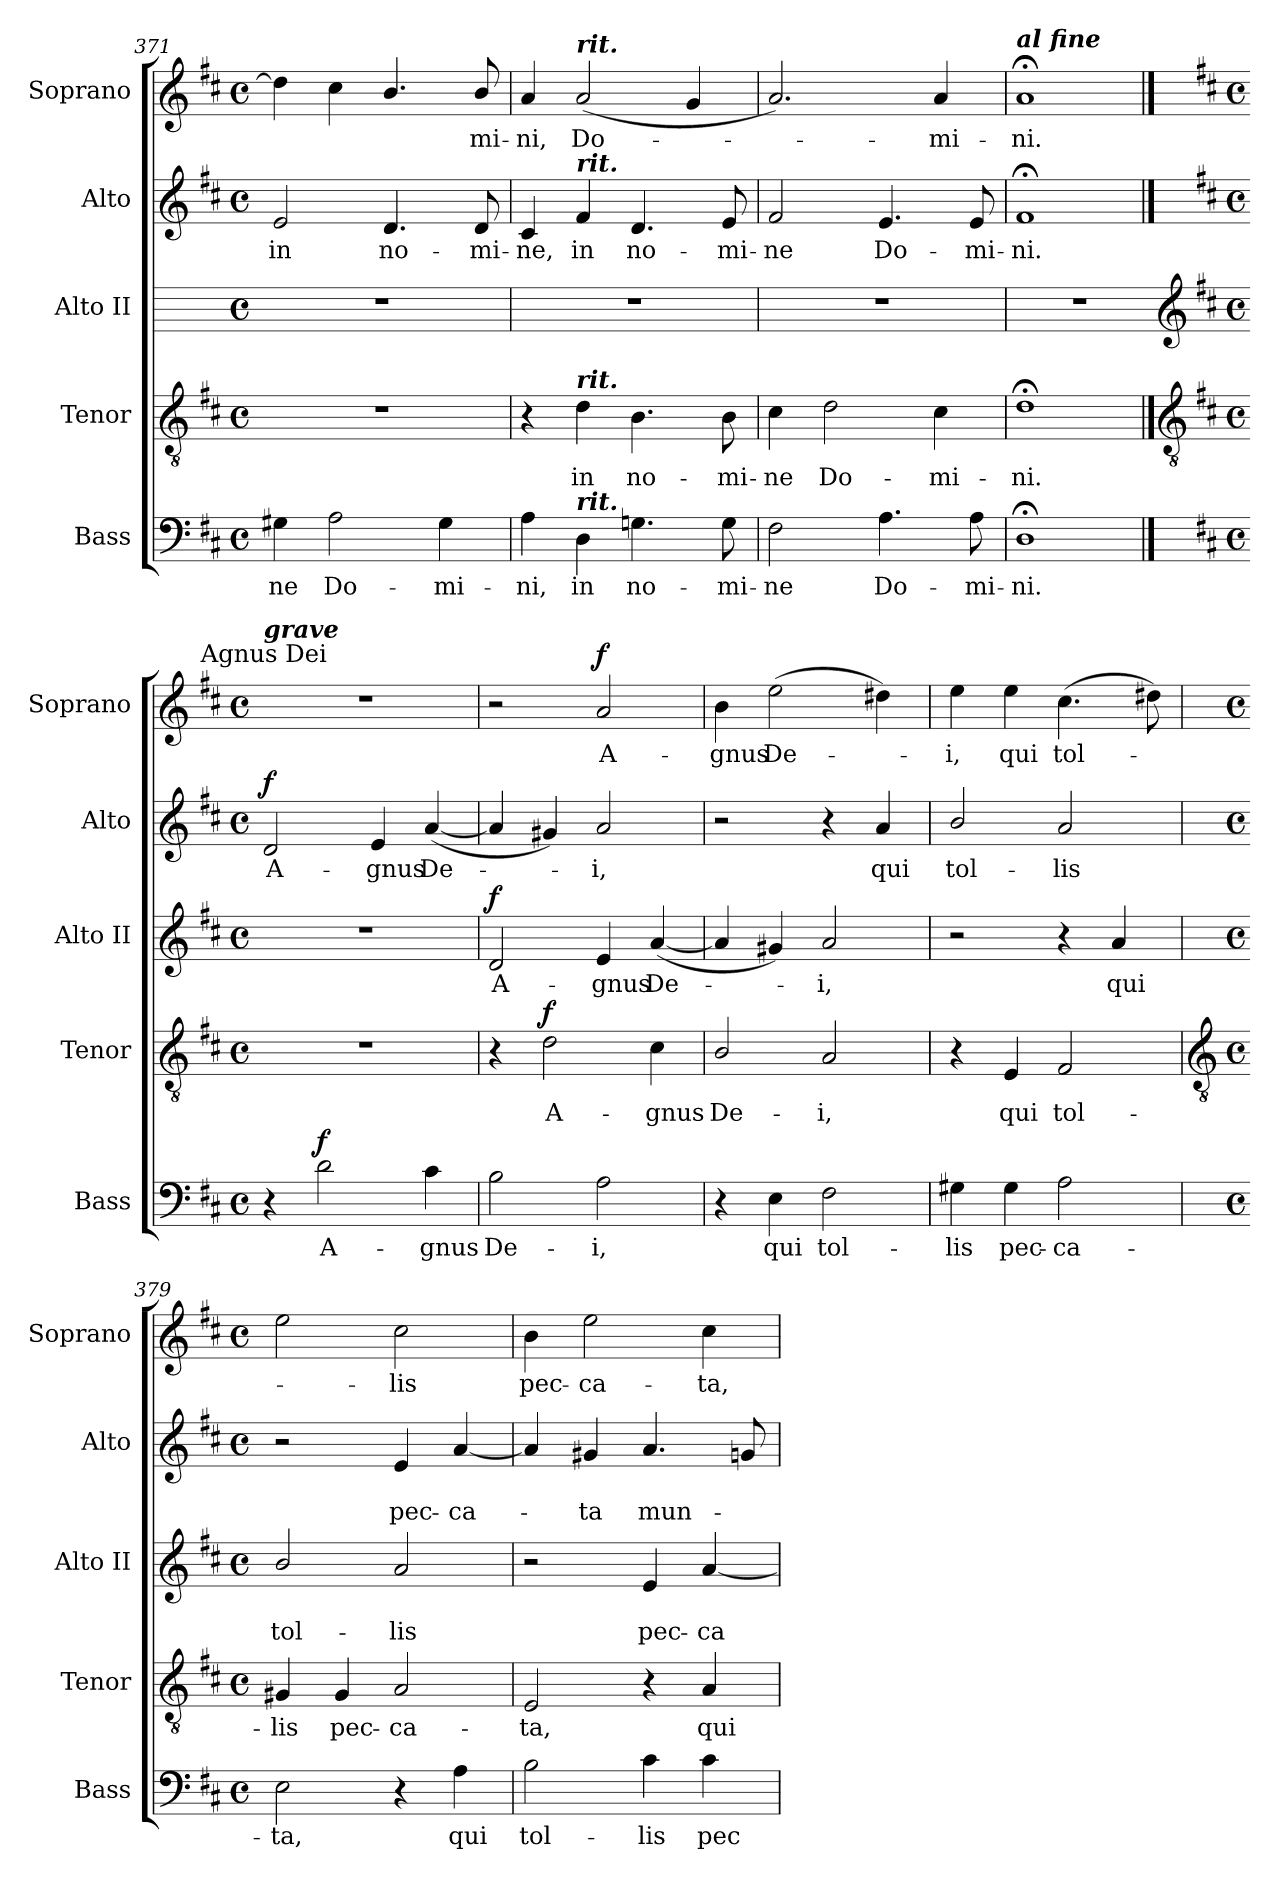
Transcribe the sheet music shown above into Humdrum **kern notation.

**kern	**text	**dynam	**kern	**text	**dynam	**kern	**text	**text	**dynam	**kern	**text	**text	**dynam	**kern	**text	**dynam
*part5	*part5	*part5	*part4	*part4	*part4	*part3	*part3	*part3	*part3	*part2	*part2	*part2	*part2	*part1	*part1	*part1
*staff5	*staff5	*staff5	*staff4	*staff4	*staff4	*staff3	*staff3	*staff3	*staff3	*staff2	*staff2	*staff2	*staff2	*staff1	*staff1	*staff1
*I"Bass	*	*	*I"Tenor	*	*	*I"Alto II	*	*	*	*I"Alto	*	*	*	*I"Soprano	*	*
*I'Bass	*	*	*I'Tenor	*	*	*I'Alto II	*	*	*	*I'Alto	*	*	*	*I'Soprano	*	*
*clefF4	*	*	*clefGv2	*	*	*	*	*	*	*clefG2	*	*	*	*clefG2	*	*
*k[f#c#]	*	*	*k[f#c#]	*	*	*	*	*	*	*k[f#c#]	*	*	*	*k[f#c#]	*	*
*D:	*	*	*D:	*	*	*	*	*	*	*D:	*	*	*	*D:	*	*
*M4/4	*	*	*M4/4	*	*	*M4/4	*	*	*	*M4/4	*	*	*	*M4/4	*	*
*met(c)	*	*	*met(c)	*	*	*met(c)	*	*	*	*met(c)	*	*	*	*met(c)	*	*
=371	=371	=371	=371	=371	=371	=371	=371	=371	=371	=371	=371	=371	=371	=371	=371	=371
!	!LO:LY:b	!	!	!	!	!	!	!	!	!	!LO:LY:b	!	!	!	!	!
4G#X	-ne	.	1r	.	.	1r	.	.	.	2e	in	.	.	4dd]	.	.
!	!LO:LY:b	!	!	!	!	!	!	!	!	!	!	!	!	!	!	!
2A	Do-	.	.	.	.	.	.	.	.	.	.	.	.	4cc#	.	.
!	!	!	!	!	!	!	!	!	!	!	!LO:LY:b	!	!	!	!	!
.	.	.	.	.	.	.	.	.	.	4.d	no-	.	.	4.b/	.	.
!	!LO:LY:b	!	!	!	!	!	!	!	!	!	!	!	!	!	!	!
4G#	-mi-	.	.	.	.	.	.	.	.	.	.	.	.	.	.	.
!	!	!	!	!	!	!	!	!	!	!	!LO:LY:b	!	!	!	!LO:LY:b	!
.	.	.	.	.	.	.	.	.	.	8d	-mi-	.	.	8b/	mi-	.
=372	=372	=372	=372	=372	=372	=372	=372	=372	=372	=372	=372	=372	=372	=372	=372	=372
!	!LO:LY:b	!	!	!	!	!	!	!	!	!	!LO:LY:b	!	!	!	!LO:LY:b	!
4A	-ni,	.	4r	.	.	1r	.	.	.	4c#	-ne,	.	.	4a	-ni,	.
!	!	!	!	!	!	!	!	!	!	!	!	!	!	!LO:TX:a:Bi:t=rit.	!	!
!	!	!	!	!	!	!	!	!	!	!LO:TX:a:Bi:t=rit.	!	!	!	!	!	!
!	!	!	!LO:TX:a:Bi:t=rit.	!	!	!	!	!	!	!	!	!	!	!	!	!
!LO:TX:a:Bi:t=rit.	!	!	!	!	!	!	!	!	!	!	!	!	!	!	!	!
!	!LO:LY:b	!	!	!LO:LY:b	!	!	!	!	!	!	!LO:LY:b	!	!	!	!LO:LY:b	!
4D	in	.	4d	in	.	.	.	.	.	4f#	in	.	.	(<2a	Do-	.
!	!LO:LY:b	!	!	!LO:LY:b	!	!	!	!	!	!	!LO:LY:b	!	!	!	!	!
4.Gn	no-	.	4.B	no-	.	.	.	.	.	4.d	no-	.	.	.	.	.
.	.	.	.	.	.	.	.	.	.	.	.	.	.	4g	.	.
!	!LO:LY:b	!	!	!LO:LY:b	!	!	!	!	!	!	!LO:LY:b	!	!	!	!	!
8G	-mi-	.	8B	-mi-	.	.	.	.	.	8e	-mi-	.	.	.	.	.
=373	=373	=373	=373	=373	=373	=373	=373	=373	=373	=373	=373	=373	=373	=373	=373	=373
!	!LO:LY:b	!	!	!LO:LY:b	!	!	!	!	!	!	!LO:LY:b	!	!	!	!	!
2F#	-ne	.	4c#	-ne	.	1r	.	.	.	2f#	-ne	.	.	2.a)	.	.
!	!	!	!	!LO:LY:b	!	!	!	!	!	!	!	!	!	!	!	!
.	.	.	2d	Do-	.	.	.	.	.	.	.	.	.	.	.	.
!	!LO:LY:b	!	!	!	!	!	!	!	!	!	!LO:LY:b	!	!	!	!	!
4.A	Do-	.	.	.	.	.	.	.	.	4.e	Do-	.	.	.	.	.
!	!	!	!	!LO:LY:b	!	!	!	!	!	!	!	!	!	!	!LO:LY:b	!
.	.	.	4c#	-mi-	.	.	.	.	.	.	.	.	.	4a	mi-	.
!	!LO:LY:b	!	!	!	!	!	!	!	!	!	!LO:LY:b	!	!	!	!	!
8A	-mi-	.	.	.	.	.	.	.	.	8e	-mi-	.	.	.	.	.
=374	=374	=374	=374	=374	=374	=374	=374	=374	=374	=374	=374	=374	=374	=374	=374	=374
!	!	!	!	!	!	!	!	!	!	!	!	!	!	!LO:TX:a:Bi:t=al fine	!	!
!	!LO:LY:b	!	!	!LO:LY:b	!	!	!	!	!	!	!LO:LY:b	!	!	!	!LO:LY:b	!
1D;<	-ni.	.	1d;<	-ni.	.	1r	.	.	.	1f#;<	-ni.	.	.	1a;<	-ni.	.
!!LO:LB:g=z
==375	==375	==375	==375	==375	==375	=375	==375	==375	==375	==375	==375	==375	==375	==375	==375	==375
*	*	*	*clefGv2	*	*	*clefG2	*	*	*	*	*	*	*	*	*	*
*	*	*	*	*	*	*k[f#c#]	*	*	*	*	*	*	*	*	*	*
*	*	*	*	*	*	*D:	*	*	*	*	*	*	*	*	*	*
*M4/4	*	*	*M4/4	*	*	*M4/4	*	*	*	*M4/4	*	*	*	*M4/4	*	*
*met(c)	*	*	*met(c)	*	*	*met(c)	*	*	*	*met(c)	*	*	*	*met(c)	*	*
*	*	*	*	*	*	*	*	*	*	*	*	*	*	*MM58	*	*
!	!	!	!	!	!	!	!	!	!	!	!	!	!	!LO:TX:a:cj:t=Agnus Dei	!	!
!	!	!	!	!	!	!	!	!	!	!	!	!	!	!LO:TX:a:Bi:t=grave	!	!
!	!	!	!	!	!	!	!	!	!	!	!LO:LY:b	!	!LO:DY:b	!	!	!
4r	.	.	1r	.	.	1r	.	.	.	2d	A-	.	f	1r	.	.
!	!LO:LY:b	!LO:DY:b	!	!	!	!	!	!	!	!	!	!	!	!	!	!
2d	A-	f	.	.	.	.	.	.	.	.	.	.	.	.	.	.
!	!	!	!	!	!	!	!	!	!	!	!LO:LY:b	!	!	!	!	!
.	.	.	.	.	.	.	.	.	.	4e	-gnus	.	.	.	.	.
!	!LO:LY:b	!	!	!	!	!	!	!	!	!	!LO:LY:b	!	!	!	!	!
4c#	-gnus	.	.	.	.	.	.	.	.	(<[4a	De-	.	.	.	.	.
=376	=376	=376	=376	=376	=376	=376	=376	=376	=376	=376	=376	=376	=376	=376	=376	=376
!	!LO:LY:b	!	!	!	!	!	!LO:LY:b	!	!LO:DY:b	!	!	!	!	!	!	!
2B	De-	.	4r	.	.	2d	A-	.	f	4a]	.	.	.	2r	.	.
!	!	!	!	!LO:LY:b	!LO:DY:b	!	!	!	!	!	!	!	!	!	!	!
.	.	.	2d	A-	f	.	.	.	.	4g#X)	.	.	.	.	.	.
!	!LO:LY:b	!	!	!	!	!	!LO:LY:b	!	!	!	!LO:LY:b	!	!	!	!LO:LY:b	!LO:DY:b
2A	-i,	.	.	.	.	4e	-gnus	.	.	2a	i,	.	.	2a	A-	f
!	!	!	!	!LO:LY:b	!	!	!LO:LY:b	!	!	!	!	!	!	!	!	!
.	.	.	4c#	-gnus	.	(<[4a	De-	.	.	.	.	.	.	.	.	.
=377	=377	=377	=377	=377	=377	=377	=377	=377	=377	=377	=377	=377	=377	=377	=377	=377
!	!	!	!	!LO:LY:b	!	!	!	!	!	!	!	!	!	!	!LO:LY:b	!
4r	.	.	2B/	De-	.	4a]	.	.	.	2r	.	.	.	4b	-gnus	.
!	!LO:LY:b	!	!	!	!	!	!	!	!	!	!	!	!	!	!LO:LY:b	!
4E	qui	.	.	.	.	4g#X)	.	.	.	.	.	.	.	(>2ee	De-	.
!	!LO:LY:b	!	!	!LO:LY:b	!	!	!LO:LY:b	!	!	!	!	!	!	!	!	!
2F#	tol-	.	2A	-i,	.	2a	i,	.	.	4r	.	.	.	.	.	.
!	!	!	!	!	!	!	!	!	!	!	!LO:LY:b	!	!	!	!	!
.	.	.	.	.	.	.	.	.	.	4a	qui	.	.	4dd#X)	.	.
=378	=378	=378	=378	=378	=378	=378	=378	=378	=378	=378	=378	=378	=378	=378	=378	=378
!	!LO:LY:b	!	!	!	!	!	!	!	!	!	!LO:LY:b	!	!	!	!LO:LY:b	!
4G#X	-lis	.	4r	.	.	2r	.	.	.	2b/	tol-	.	.	4ee	i,	.
!	!LO:LY:b	!	!	!LO:LY:b	!	!	!	!	!	!	!	!	!	!	!LO:LY:b	!
4G#	pec-	.	4E	qui	.	.	.	.	.	.	.	.	.	4ee	qui	.
!	!LO:LY:b	!	!	!LO:LY:b	!	!	!	!	!	!	!LO:LY:b	!	!	!	!LO:LY:b	!
2A	-ca-	.	2F#	tol-	.	4r	.	.	.	2a	-lis	.	.	(>4.cc#	tol-	.
!	!	!	!	!	!	!	!LO:LY:b	!	!	!	!	!	!	!	!	!
.	.	.	.	.	.	4a	qui	.	.	.	.	.	.	.	.	.
.	.	.	.	.	.	.	.	.	.	.	.	.	.	8dd#X)	.	.
!!LO:LB:g=z
=379	=379	=379	=379	=379	=379	=379	=379	=379	=379	=379	=379	=379	=379	=379	=379	=379
*	*	*	*clefGv2	*	*	*	*	*	*	*	*	*	*	*	*	*
*M4/4	*	*	*M4/4	*	*	*M4/4	*	*	*	*M4/4	*	*	*	*M4/4	*	*
*met(c)	*	*	*met(c)	*	*	*met(c)	*	*	*	*met(c)	*	*	*	*met(c)	*	*
!	!LO:LY:b	!	!	!LO:LY:b	!	!	!	!LO:LY:b	!	!	!	!	!	!	!	!
2E	-ta,	.	4G#X	-lis	.	2b/	.	tol-	.	2r	.	.	.	2ee	.	.
!	!	!	!	!LO:LY:b	!	!	!	!	!	!	!	!	!	!	!	!
.	.	.	4G#	pec-	.	.	.	.	.	.	.	.	.	.	.	.
!	!	!	!	!LO:LY:b	!	!	!	!LO:LY:b	!	!	!	!LO:LY:b	!	!	!LO:LY:b	!
4r	.	.	2A	-ca-	.	2a	.	-lis	.	4e	.	pec-	.	2cc#	lis	.
!	!LO:LY:b	!	!	!	!	!	!	!	!	!	!	!LO:LY:b	!	!	!	!
4A	qui	.	.	.	.	.	.	.	.	[4a	.	-ca-	.	.	.	.
=380	=380	=380	=380	=380	=380	=380	=380	=380	=380	=380	=380	=380	=380	=380	=380	=380
!	!LO:LY:b	!	!	!LO:LY:b	!	!	!	!	!	!	!	!	!	!	!LO:LY:b	!
2B	tol-	.	2E	-ta,	.	2r	.	.	.	4a]	.	.	.	4b	pec-	.
!	!	!	!	!	!	!	!	!	!	!	!	!LO:LY:b	!	!	!LO:LY:b	!
.	.	.	.	.	.	.	.	.	.	4g#X	.	ta	.	2ee	-ca-	.
!	!LO:LY:b	!	!	!	!	!	!	!LO:LY:b	!	!	!	!LO:LY:b	!	!	!	!
4c#	-lis	.	4r	.	.	4e	.	pec-	.	4.a	.	mun-	.	.	.	.
!	!LO:LY:b	!	!	!LO:LY:b	!	!	!	!LO:LY:b	!	!	!	!	!	!	!LO:LY:b	!
4c#	pec-	.	4A	qui	.	[4a	.	-ca-	.	.	.	.	.	4cc#	-ta,	.
.	.	.	.	.	.	.	.	.	.	8gn	.	.	.	.	.	.
=	=	=	=	=	=	=	=	=	=	=	=	=	=	=	=	=
*-	*-	*-	*-	*-	*-	*-	*-	*-	*-	*-	*-	*-	*-	*-	*-	*-
